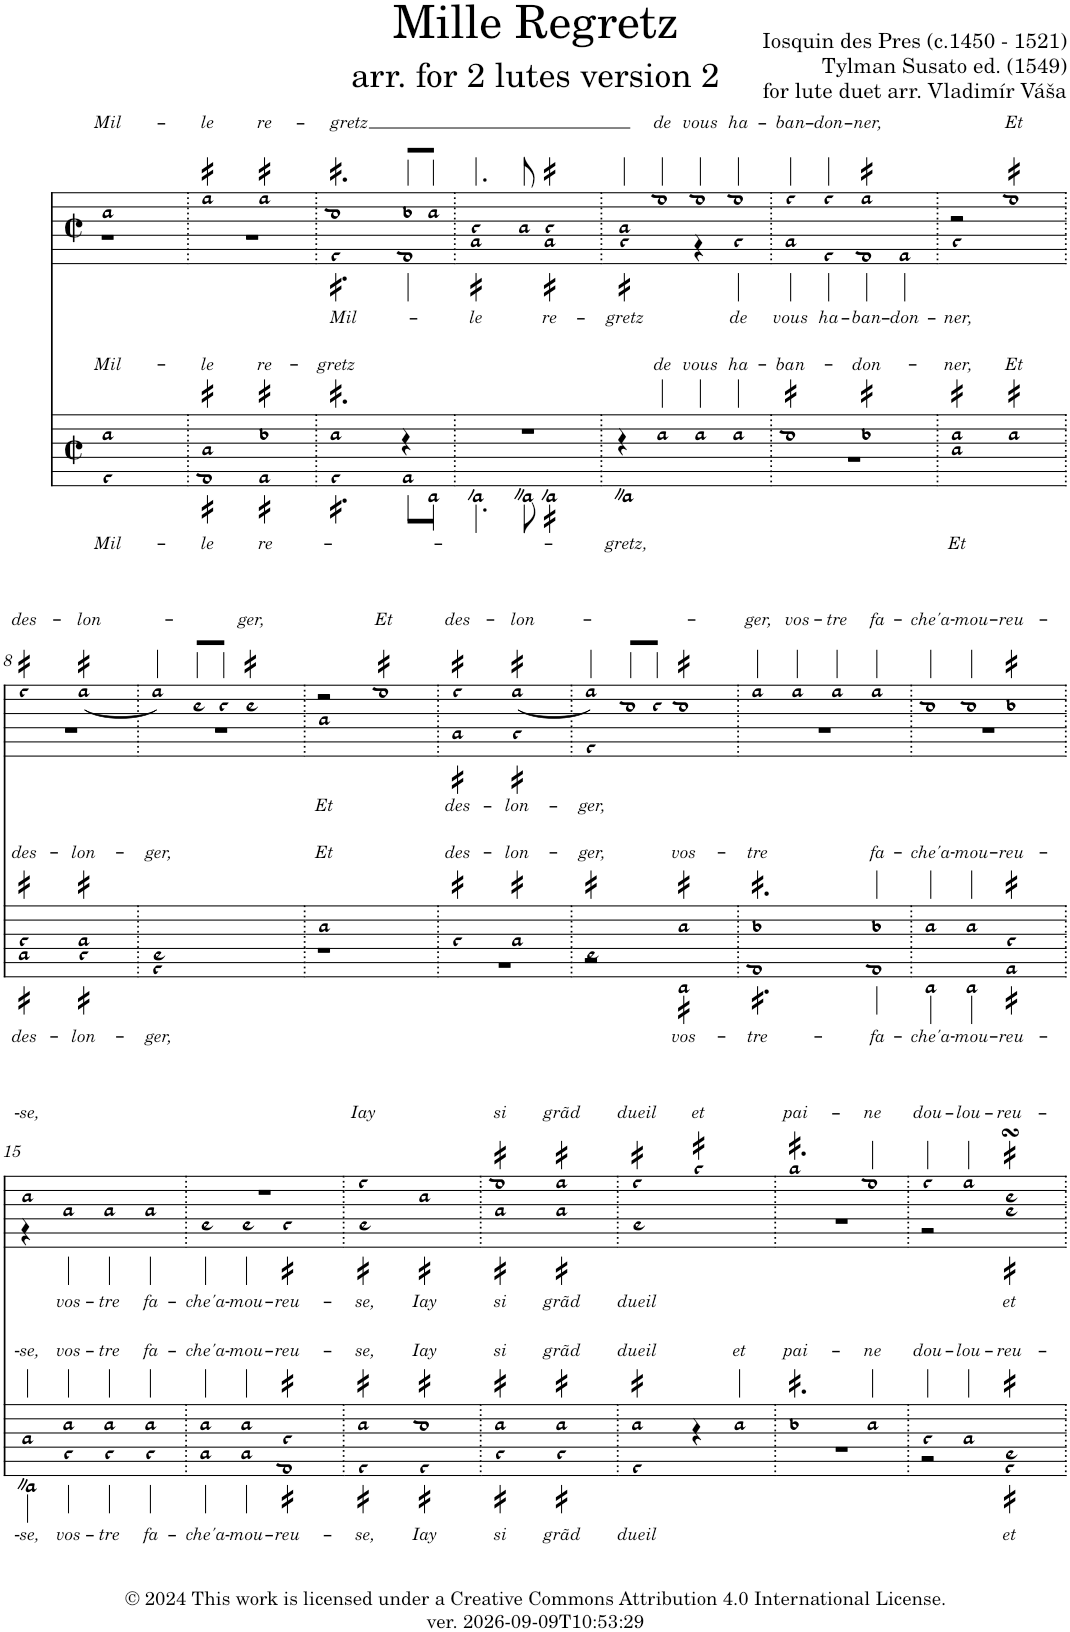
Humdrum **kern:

**kern	**text	**kern	**text
*part2	*part2	*part1	*part1
*staff2	*staff2	*staff1	*staff1
*I"Desítistrunná loutna	*	*I"Desítistrunná loutna	*
*stria6	*	*stria6	*
*k[b-]	*	*k[b-]	*
*M2/2	*	*M2/2	*
*met(c|)	*	*met(c|)	*
=1	=1	=1	=1
!	!LO:LY:a	!	!
*^	*	*	*
!	!	!LO:LY:b	!	!LO:LY:a
*	*	*	*^	*
1A	1AA	Mil-	1A	1r	Mil-
=2.	=2.	=2.	=2.	=2.	=2.
!	!	!LO:LY:a	!	!	!
!	!	!LO:LY:b	!	!	!LO:LY:a
2F/	2BB-\	-le	2d/	1r	-le
!	!	!LO:LY:a	!	!	!
!	!	!LO:LY:b	!	!	!LO:LY:a
2B-/	2GG\	re-	2d/	.	re-
=3.	=3.	=3.	=3.	=3.	=3.
!	!	!LO:LY:a	!	!	!LO:LY:a
!	!	!	!	!	!LO:LY:b
2.A/	2.AA\	-gretz	2.c/	2.AA\	Mil-
4r	8GG\L	.	8B-/L	4BB-\	.
.	8FF\J	.	8A/J	.	.
=4.	=4.	=4.	=4.	=4.	=4.
!	!	!	!	!	!LO:LY:b
1r	4.EE\	.	4.G/	2C\	-le
.	8DD\	.	8F/	.	.
!	!	!	!	!	!LO:LY:b
.	2EE\	.	2G/	2C\	re-
=5.	=5.	=5.	=5.	=5.	=5.
!	!	!LO:LY:b	!	!	!LO:LY:b
4r	1DD	-gretz,	4F/	2D\	-gretz
!	!	!LO:LY:a	!	!	!LO:LY:a
4A/	.	de	4f/	.	de
!	!	!LO:LY:a	!	!	!LO:LY:a
4A/	.	vous	4f/	4r	vous
!	!	!LO:LY:a	!	!	!LO:LY:a
!	!	!	!	!	!LO:LY:b
4A/	.	ha-	4f/	4D\	de
=6.	=6.	=6.	=6.	=6.	=6.
!	!	!LO:LY:a	!	!	!LO:LY:a
!	!	!	!	!	!LO:LY:b
2c/	1r	-ban-	4e/	4C\	vous
!	!	!	!	!	!LO:LY:a
!	!	!	!	!	!LO:LY:b
.	.	.	4e/	4AA\	ha-
!	!	!LO:LY:a	!	!	!LO:LY:a
!	!	!	!	!	!LO:LY:b
2B-/	.	-don-	2d/	4BB-\	-ban-
!	!	!	!	!	!LO:LY:b
.	.	.	.	4GG\	-don-
=7.	=7.	=7.	=7.	=7.	=7.
!	!	!LO:LY:a	!	!	!
!	!	!LO:LY:b	!	!	!LO:LY:b
2A/	1F	Et	2r	1D	-ner,
!	!	!LO:LY:a	!	!	!LO:LY:a
2A/	.	Et	2f/	.	Et
!!LO:LB:g=z	!!
=8.	=8.	=8.	=8.	=8.	=8.
!	!	!LO:LY:a	!	!	!
!	!	!LO:LY:b	!	!	!LO:LY:a
2G/	2C\	des-	2e/	1r	des-
!	!	!LO:LY:a	!	!	!
!	!	!LO:LY:b	!	!	!LO:LY:a
2F/	2D\	-lon-	[<2d/	.	-lon-
=9.	=9.	=9.	=9.	=9.	=9.
!	!	!LO:LY:a	!	!	!
!	!	!LO:LY:b	!	!	!
1E	1AA	-ger,	4d/]	1r	.
.	.	.	8c#X/L	.	.
.	.	.	8Bn/J	.	.
!	!	!	!	!	!LO:LY:a
.	.	.	2c#/	.	-ger,
=10.	=10.	=10.	=10.	=10.	=10.
!	!	!LO:LY:a	!	!	!LO:LY:b
1A	1r	Et	2r	1F	Et
!	!	!	!	!	!LO:LY:a
.	.	.	2f/	.	Et
=11.	=11.	=11.	=11.	=11.	=11.
!	!	!LO:LY:a	!	!	!LO:LY:a
!	!	!	!	!	!LO:LY:b
2G/	1r	des-	2e/	2C\	des-
!	!	!LO:LY:a	!	!	!LO:LY:a
!	!	!	!	!	!LO:LY:b
2F/	.	-lon-	[<2d/	2D\	-lon-
=12.	=12.	=12.	=12.	=12.	=12.
!	!	!LO:LY:a	!	!	!LO:LY:b
2E/	2r	-ger,	4d/]	1AA	-ger,
.	.	.	8cn/L	.	.
.	.	.	8Bn/J	.	.
!	!	!LO:LY:a	!	!	!
!	!	!LO:LY:b	!	!	!
2A/	2FF\	vos-	2c/	.	.
=13.	=13.	=13.	=13.	=13.	=13.
!	!	!LO:LY:a	!	!	!
!	!	!LO:LY:b	!	!	!LO:LY:a
2.B-/	2.BB-\	-tre-	4d/	1r	-ger,
!	!	!	!	!	!LO:LY:a
.	.	.	4d/	.	vos-
!	!	!	!	!	!LO:LY:a
.	.	.	4d/	.	-tre
!	!	!LO:LY:a	!	!	!
!	!	!LO:LY:b	!	!	!LO:LY:a
4B-/	4BB-\	-fa-	4d/	.	fa-
=14.	=14.	=14.	=14.	=14.	=14.
!	!	!LO:LY:a	!	!	!
!	!	!LO:LY:b	!	!	!LO:LY:a
4A/	4FF\	-che'a-	4c/	1r	-che'a-
!	!	!LO:LY:a	!	!	!
!	!	!LO:LY:b	!	!	!LO:LY:a
4A/	4FF\	-mou-	4c/	.	-mou-
!	!	!LO:LY:a	!	!	!
!	!	!LO:LY:b	!	!	!LO:LY:a
2G/	2GG\	-reu-	2B-/	.	-reu-
!!LO:LB:g=z	!!
=15.	=15.	=15.	=15.	=15.	=15.
!	!	!LO:LY:a	!	!	!
!	!	!LO:LY:b	!	!	!LO:LY:a
4F/	4DD\	-se,	1A	4r	-se,
!	!	!LO:LY:a	!	!	!
!	!	!LO:LY:b	!	!	!LO:LY:b
4A/	4D\	vos-	.	4F\	vos-
!	!	!LO:LY:a	!	!	!
!	!	!LO:LY:b	!	!	!LO:LY:b
4A/	4D\	-tre	.	4F\	-tre
!	!	!LO:LY:a	!	!	!
!	!	!LO:LY:b	!	!	!LO:LY:b
4A/	4D\	fa-	.	4F\	fa-
=16.	=16.	=16.	=16.	=16.	=16.
!	!	!LO:LY:a	!	!	!
!	!	!LO:LY:b	!	!	!LO:LY:b
4A/	4C\	-che'a-	1r	4E\	-che'a-
!	!	!LO:LY:a	!	!	!
!	!	!LO:LY:b	!	!	!LO:LY:b
4A/	4C\	-mou-	.	4E\	-mou-
!	!	!LO:LY:a	!	!	!
!	!	!LO:LY:b	!	!	!LO:LY:b
2G/	2BB-\	-reu-	.	2D\	-reu-
=17.	=17.	=17.	=17.	=17.	=17.
!	!	!LO:LY:a	!	!	!
!	!	!LO:LY:b	!	!	!LO:LY:a
!	!	!	!	!	!LO:LY:b
2A/	2AA\	-se,	1e	2E\	-se,
!	!	!LO:LY:a	!	!	!
!	!	!LO:LY:b	!	!	!LO:LY:b
2c/	2AA\	Iay	.	2A\	Iay
=18.	=18.	=18.	=18.	=18.	=18.
!	!	!LO:LY:a	!	!	!
!	!	!LO:LY:b	!	!	!LO:LY:a
!	!	!	!	!	!LO:LY:b
2A/	2D\	si	2f/	2F\	si
!	!	!LO:LY:a	!	!	!
!	!	!LO:LY:b	!	!	!LO:LY:a
!	!	!	!	!	!LO:LY:b
2A/	2D\	grãd	2d/	2F\	grãd
=19.	=19.	=19.	=19.	=19.	=19.
!	!	!LO:LY:a	!	!	!
!	!	!LO:LY:b	!	!	!LO:LY:a
!	!	!	!	!	!LO:LY:b
2A/	1AA	dueil	2e/	1E	dueil
!	!	!	!	!	!LO:LY:a
4r	.	.	2a/	.	et
!	!	!LO:LY:a	!	!	!
4A/	.	et	.	.	.
=20.	=20.	=20.	=20.	=20.	=20.
!	!	!LO:LY:a	!	!	!LO:LY:a
2.B-/	1r	pai-	2.g/	1r	pai-
!	!	!LO:LY:a	!	!	!LO:LY:a
4A/	.	-ne	4f/	.	-ne
=21.	=21.	=21.	=21.	=21.	=21.
!	!	!LO:LY:a	!	!	!LO:LY:a
4G/	2r	dou-	4e/	2r	dou-
!	!	!LO:LY:a	!	!	!LO:LY:a
4F/	.	-lou-	4d/	.	-lou-
!	!	!LO:LY:a	!	!	!
!	!	!LO:LY:b	!	!	!LO:LY:a
!	!	!	!	!	!LO:LY:b
2E/	2AA\	et	2c#XsSsS/	2A\	et
*v	*v	*	*	*	*
*	*	*v	*v	*
=.	=.	=.	=.
*-	*-	*-	*-
